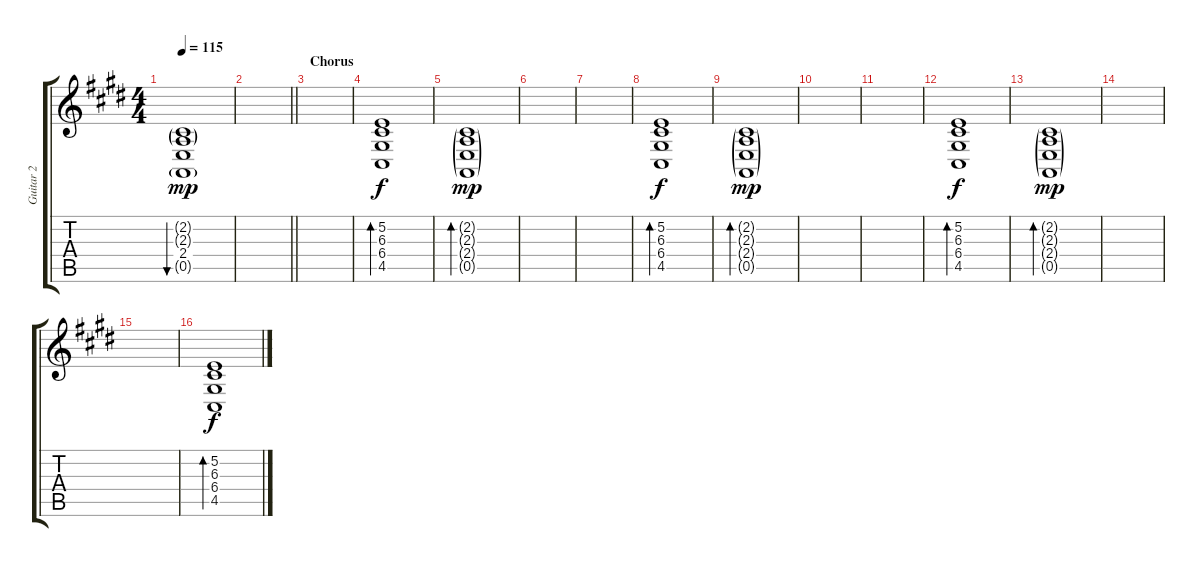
\track ("Guitar 2" "Guitar 2") {instrument acousticgrandpiano}
\staff {score tabs}
\tuning (E4 B3 G3 D3 A2 E2) {hide}
\ts (4 4)
\tempo 115
\clef g2
\ks c#minor
(2.2{g} 2.3{g} 2.4 0.5{g}).1{bu 480 dy mp} |
\barLineRight lightlight
|
\section ("" "Chorus")
|
(5.2 6.3 6.4 4.5).1{bd 480 dy f} |
(2.2{g} 2.3{g} 2.4{g} 0.5{g}).1{bd 480 dy mp} |
|
|
(5.2 6.3 6.4 4.5).1{bd 480 dy f} |
(2.2{g} 2.3{g} 2.4{g} 0.5{g}).1{bd 480 dy mp} |
|
|
(5.2 6.3 6.4 4.5).1{bd 480 dy f} |
(2.2{g} 2.3{g} 2.4{g} 0.5{g}).1{bd 480 dy mp} |
|
|
(5.2 6.3 6.4 4.5).1{bd 480 dy f}
